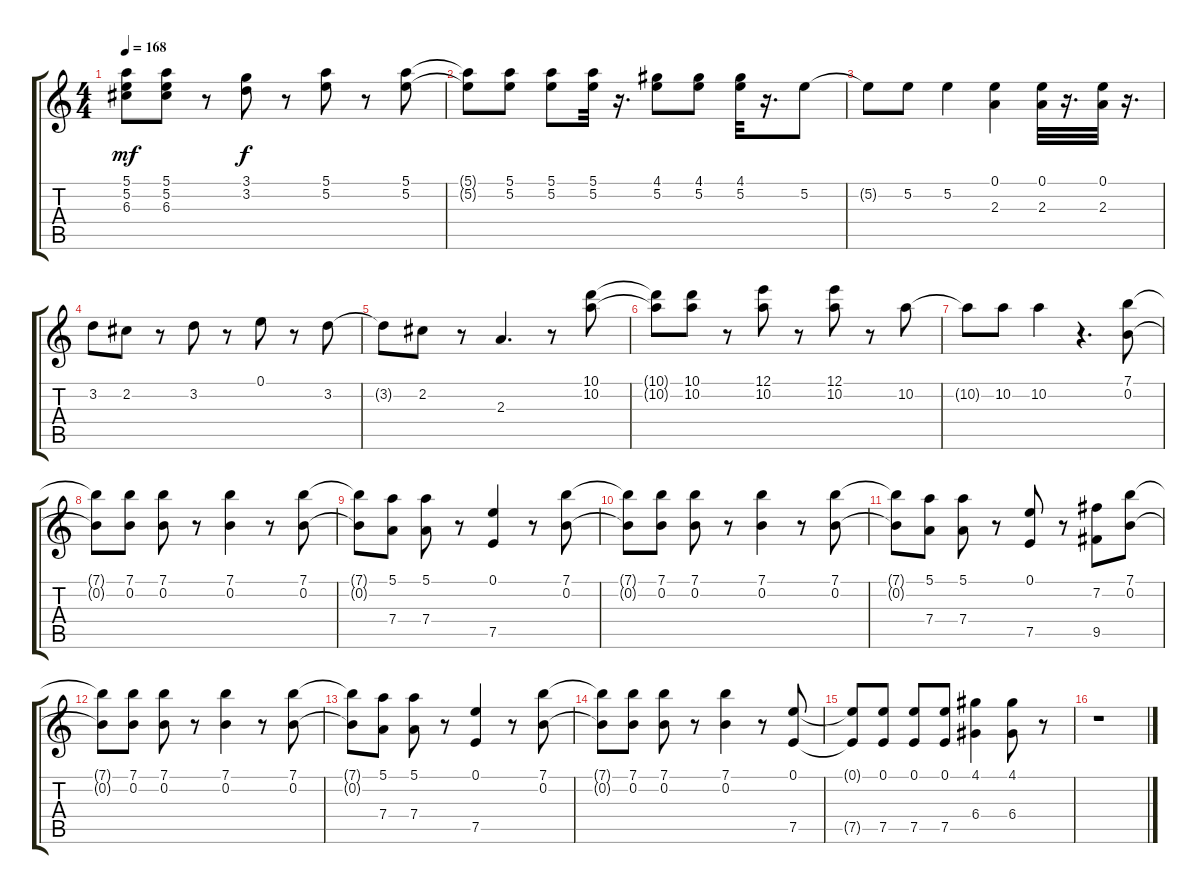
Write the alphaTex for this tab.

\track "" {instrument overdrivenguitar}
\staff {score tabs}
\tuning (E4 B3 G3 D3 A2 E2) {hide}
\ts (4 4)
\tempo 168
\clef g2
\ks c
(5.1 5.2 6.3).8{dy mf} (5.1 5.2 6.3).8 r.8 (3.1 3.2).8{dy f} r.8 (5.1 5.2).8 r.8 (5.1 5.2).8 |
(5.1{t} 5.2{t}).8 (5.1 5.2).8 (5.1 5.2).8 (5.1 5.2).32 r.16{d} (4.1 5.2).8 (4.1 5.2).8 (4.1 5.2).32 r.16{d} 5.2.8 |
5.2{t}.8 5.2.8 5.2.4 (0.1 2.3).4 (0.1 2.3).32 r.16{d} (0.1 2.3).32 r.16{d} |
3.2.8 2.2.8 r.8 3.2.8 r.8 0.1.8 r.8 3.2.8 |
3.2{t}.8 2.2.8 r.8 2.3.4{d} r.8 (10.1 10.2).8 |
(10.1{t} 10.2{t}).8 (10.1 10.2).8 r.8 (12.1 10.2).8 r.8 (12.1 10.2).8 r.8 10.2.8 |
10.2{t}.8 10.2.8 10.2.4 r.4{d} (7.1 0.2).8 |
(7.1{t} 0.2{t}).8 (7.1 0.2).8 (7.1 0.2).8 r.8 (7.1 0.2).4 r.8 (7.1 0.2).8 |
(7.1{t} 0.2{t}).8 (5.1 7.4).8 (5.1 7.4).8 r.8 (0.1 7.5).4 r.8 (7.1 0.2).8 |
(7.1{t} 0.2{t}).8 (7.1 0.2).8 (7.1 0.2).8 r.8 (7.1 0.2).4 r.8 (7.1 0.2).8 |
(7.1{t} 0.2{t}).8 (5.1 7.4).8 (5.1 7.4).8 r.8 (0.1 7.5).8 r.8 (7.2 9.5).8 (7.1 0.2).8 |
(7.1{t} 0.2{t}).8 (7.1 0.2).8 (7.1 0.2).8 r.8 (7.1 0.2).4 r.8 (7.1 0.2).8 |
(7.1{t} 0.2{t}).8 (5.1 7.4).8 (5.1 7.4).8 r.8 (0.1 7.5).4 r.8 (7.1 0.2).8 |
(7.1{t} 0.2{t}).8 (7.1 0.2).8 (7.1 0.2).8 r.8 (7.1 0.2).4 r.8 (0.1 7.5).8 |
(0.1{t} 7.5{t}).8 (0.1 7.5).8 (0.1 7.5).8 (0.1 7.5).8 (4.1 6.4).4 (4.1 6.4).8 r.8 |
r.1
